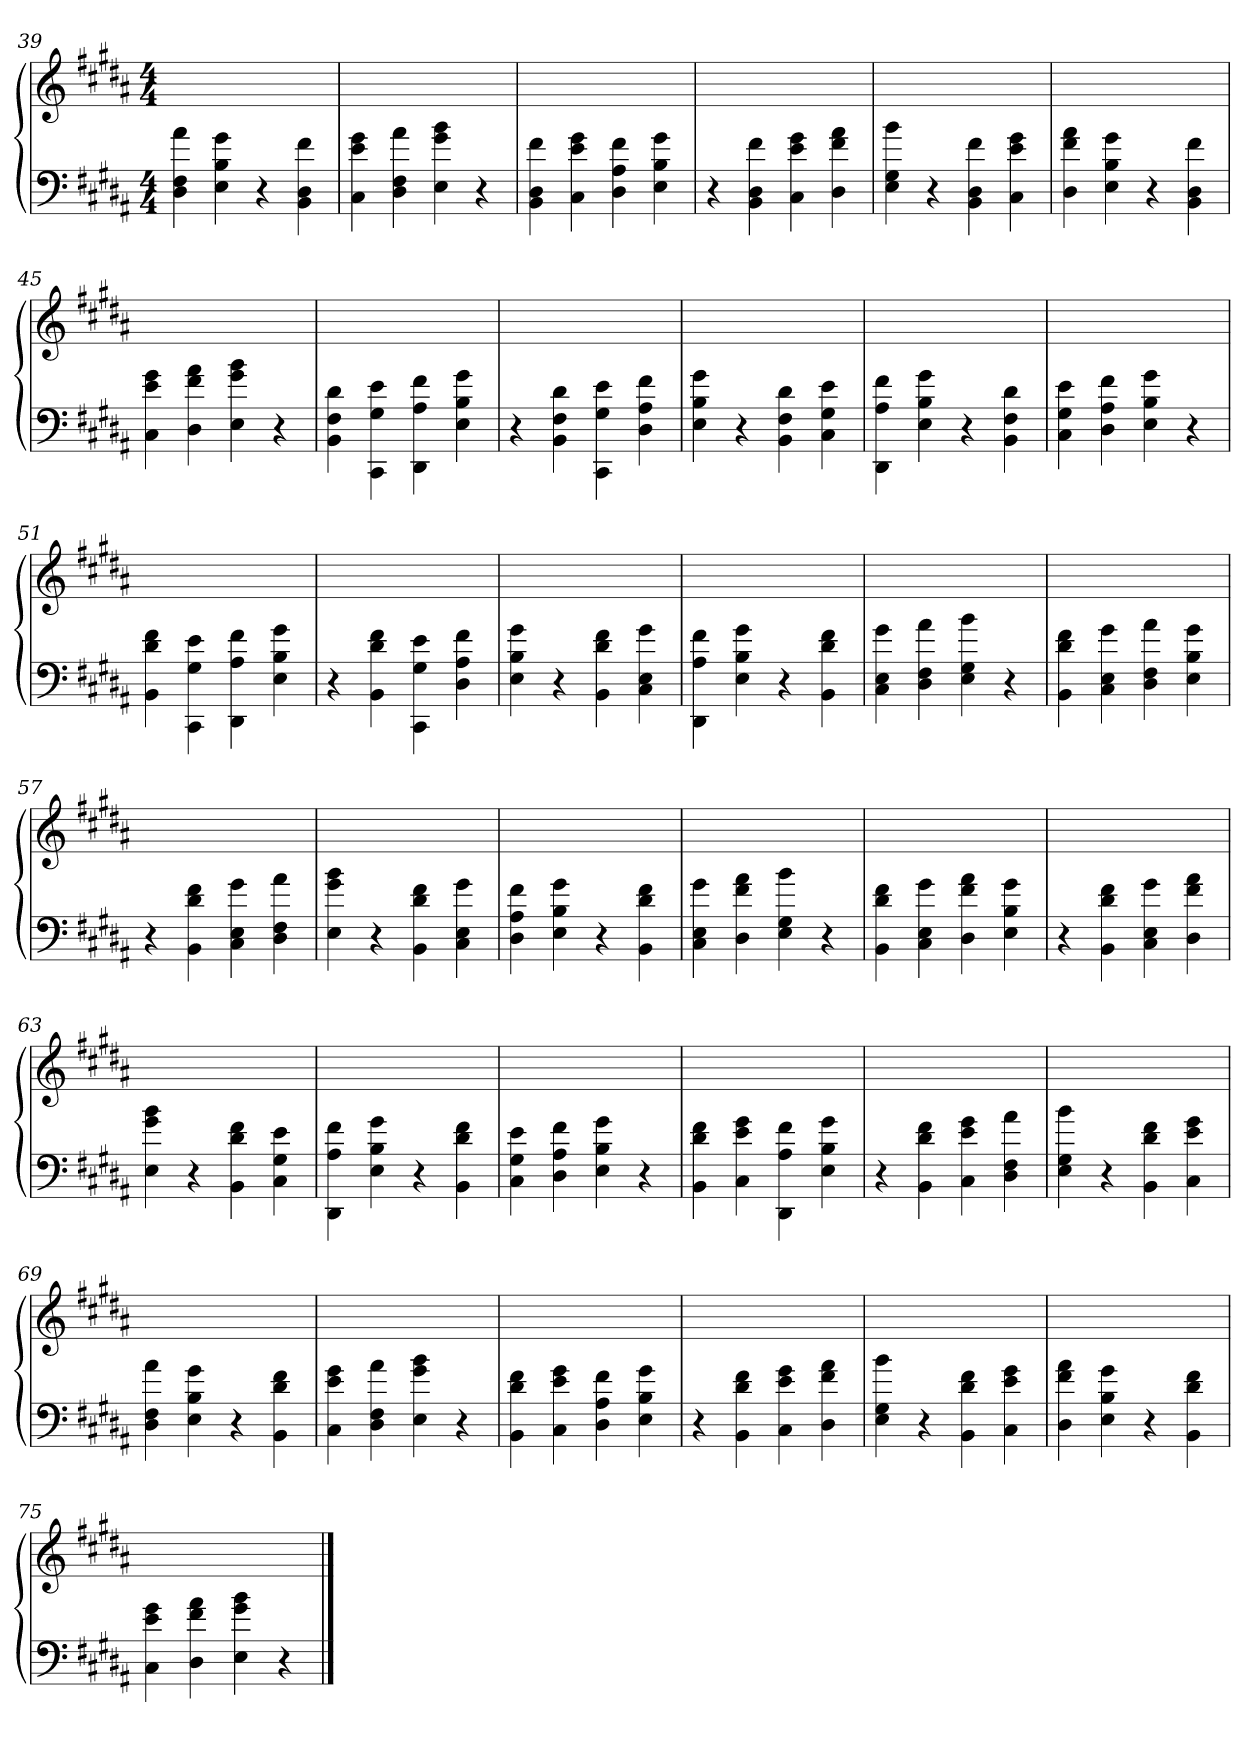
**kern	**kern
*part2	*part1
*staff2	*staff1
*clefF4	*clefG2
*k[f#c#g#d#a#]	*k[f#c#g#d#a#]
*B:	*B:
*M4/4	*M4/4
=39	=39
4D# 4F# 4a#	1ryy
4E 4B 4g#	.
4r	.
4BB 4D# 4f#	.
=40	=40
4C# 4e 4g#	1ryy
4D# 4F# 4a#	.
4E 4g# 4b	.
4r	.
=41	=41
4BB 4D# 4f#	1ryy
4C# 4e 4g#	.
4D# 4A# 4f#	.
4E 4B 4g#	.
=42	=42
4r	1ryy
4BB 4D# 4f#	.
4C# 4e 4g#	.
4D# 4f# 4a#	.
=43	=43
4E 4G# 4b	1ryy
4r	.
4BB 4D# 4f#	.
4C# 4e 4g#	.
=44	=44
4D# 4f# 4a#	1ryy
4E 4B 4g#	.
4r	.
4BB 4D# 4f#	.
=45	=45
4C# 4e 4g#	1ryy
4D# 4f# 4a#	.
4E 4g# 4b	.
4r	.
=46	=46
4BB 4F# 4d#	1ryy
4CC# 4G# 4e	.
4DD# 4A# 4f#	.
4E 4B 4g#	.
=47	=47
4r	1ryy
4BB 4F# 4d#	.
4CC# 4G# 4e	.
4D# 4A# 4f#	.
=48	=48
4E 4B 4g#	1ryy
4r	.
4BB 4F# 4d#	.
4C# 4G# 4e	.
=49	=49
4DD# 4A# 4f#	1ryy
4E 4B 4g#	.
4r	.
4BB 4F# 4d#	.
=50	=50
4C# 4G# 4e	1ryy
4D# 4A# 4f#	.
4E 4B 4g#	.
4r	.
=51	=51
4BB 4d# 4f#	1ryy
4CC# 4G# 4e	.
4DD# 4A# 4f#	.
4E 4B 4g#	.
=52	=52
4r	1ryy
4BB 4d# 4f#	.
4CC# 4G# 4e	.
4D# 4A# 4f#	.
=53	=53
4E 4B 4g#	1ryy
4r	.
4BB 4d# 4f#	.
4C# 4E 4g#	.
=54	=54
4DD# 4A# 4f#	1ryy
4E 4B 4g#	.
4r	.
4BB 4d# 4f#	.
=55	=55
4C# 4E 4g#	1ryy
4D# 4F# 4a#	.
4E 4G# 4b	.
4r	.
=56	=56
4BB 4d# 4f#	1ryy
4C# 4E 4g#	.
4D# 4F# 4a#	.
4E 4B 4g#	.
=57	=57
4r	1ryy
4BB 4d# 4f#	.
4C# 4E 4g#	.
4D# 4F# 4a#	.
=58	=58
4E 4g# 4b	1ryy
4r	.
4BB 4d# 4f#	.
4C# 4E 4g#	.
=59	=59
4D# 4A# 4f#	1ryy
4E 4B 4g#	.
4r	.
4BB 4d# 4f#	.
=60	=60
4C# 4E 4g#	1ryy
4D# 4f# 4a#	.
4E 4G# 4b	.
4r	.
=61	=61
4BB 4d# 4f#	1ryy
4C# 4E 4g#	.
4D# 4f# 4a#	.
4E 4B 4g#	.
=62	=62
4r	1ryy
4BB 4d# 4f#	.
4C# 4E 4g#	.
4D# 4f# 4a#	.
=63	=63
4E 4g# 4b	1ryy
4r	.
4BB 4d# 4f#	.
4C# 4G# 4e	.
=64	=64
4DD# 4A# 4f#	1ryy
4E 4B 4g#	.
4r	.
4BB 4d# 4f#	.
=65	=65
4C# 4G# 4e	1ryy
4D# 4A# 4f#	.
4E 4B 4g#	.
4r	.
=66	=66
4BB 4d# 4f#	1ryy
4C# 4e 4g#	.
4DD# 4A# 4f#	.
4E 4B 4g#	.
=67	=67
4r	1ryy
4BB 4d# 4f#	.
4C# 4e 4g#	.
4D# 4F# 4a#	.
=68	=68
4E 4G# 4b	1ryy
4r	.
4BB 4d# 4f#	.
4C# 4e 4g#	.
=69	=69
4D# 4F# 4a#	1ryy
4E 4B 4g#	.
4r	.
4BB 4d# 4f#	.
=70	=70
4C# 4e 4g#	1ryy
4D# 4F# 4a#	.
4E 4g# 4b	.
4r	.
=71	=71
4BB 4d# 4f#	1ryy
4C# 4e 4g#	.
4D# 4A# 4f#	.
4E 4B 4g#	.
=72	=72
4r	1ryy
4BB 4d# 4f#	.
4C# 4e 4g#	.
4D# 4f# 4a#	.
=73	=73
4E 4G# 4b	1ryy
4r	.
4BB 4d# 4f#	.
4C# 4e 4g#	.
=74	=74
4D# 4f# 4a#	1ryy
4E 4B 4g#	.
4r	.
4BB 4d# 4f#	.
=75	=75
4C# 4e 4g#	1ryy
4D# 4f# 4a#	.
4E 4g# 4b	.
4r	.
==	==
*-	*-
